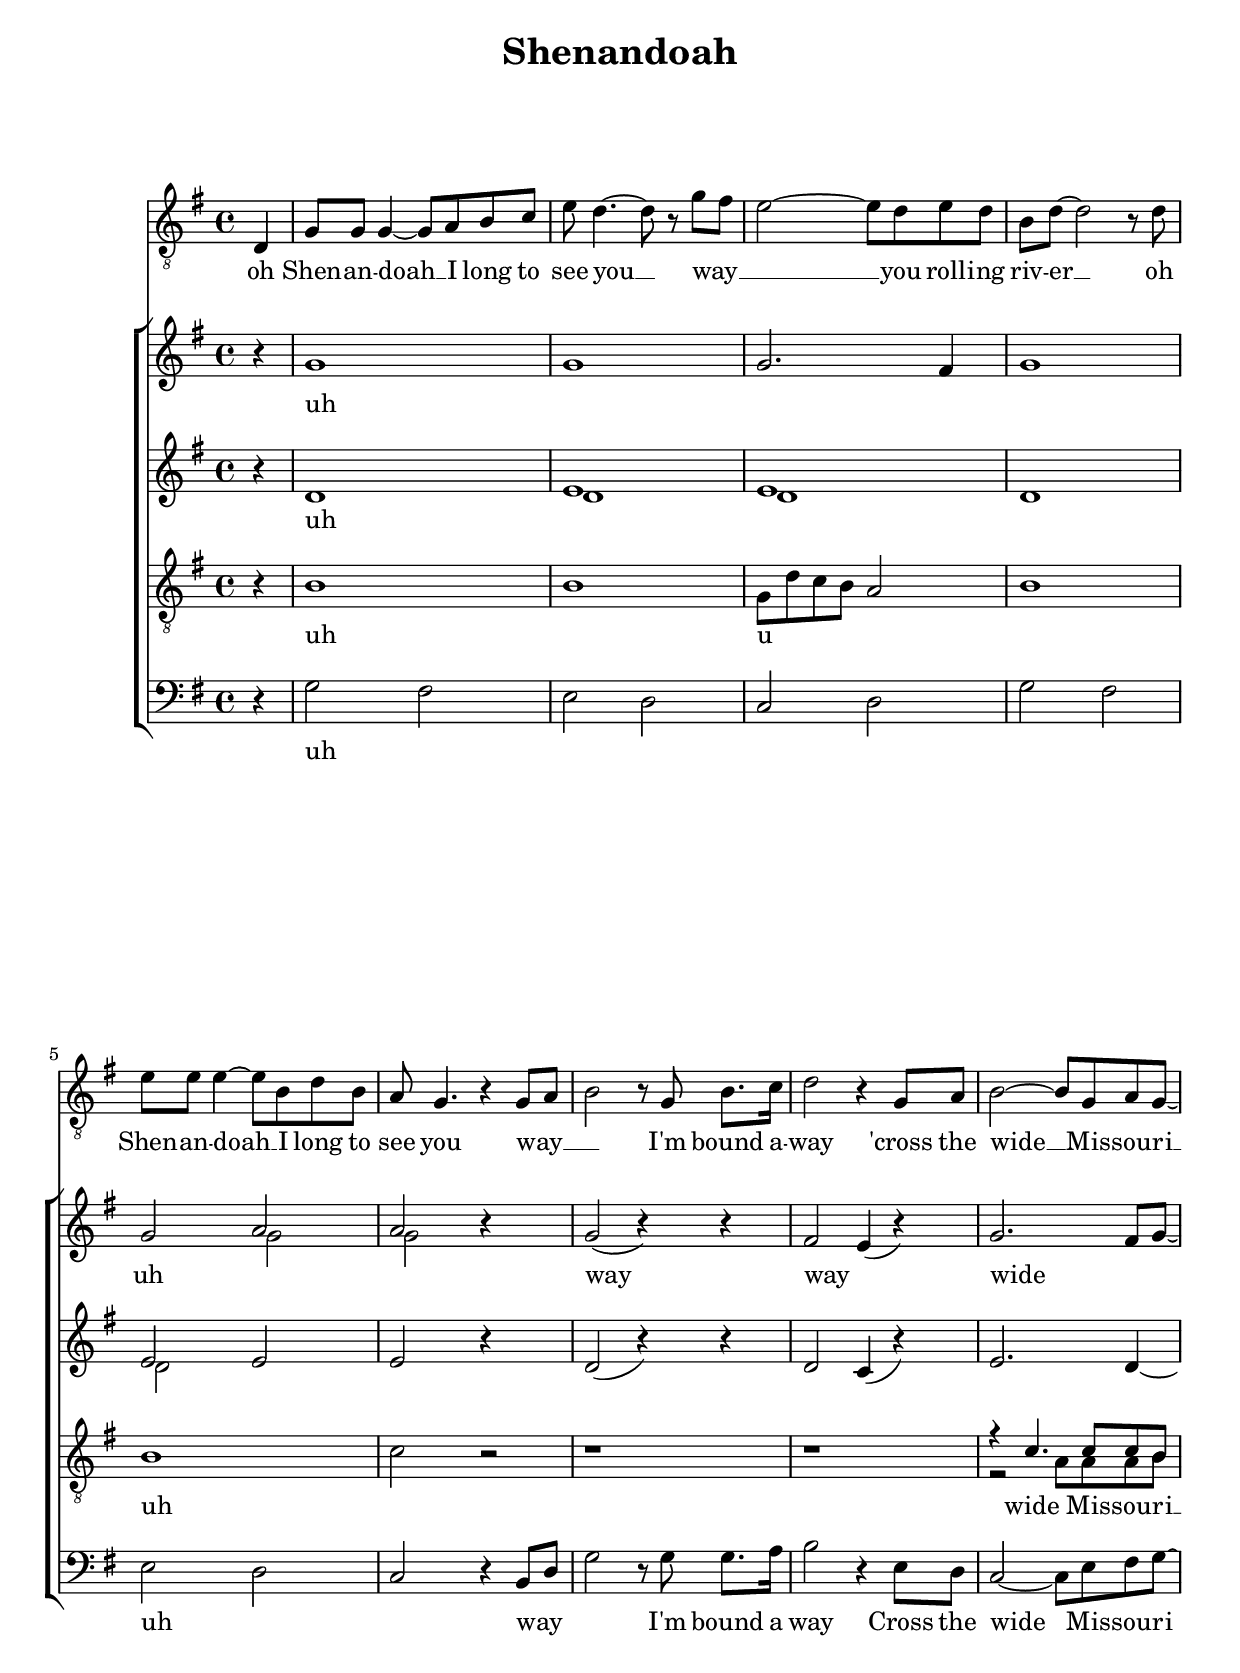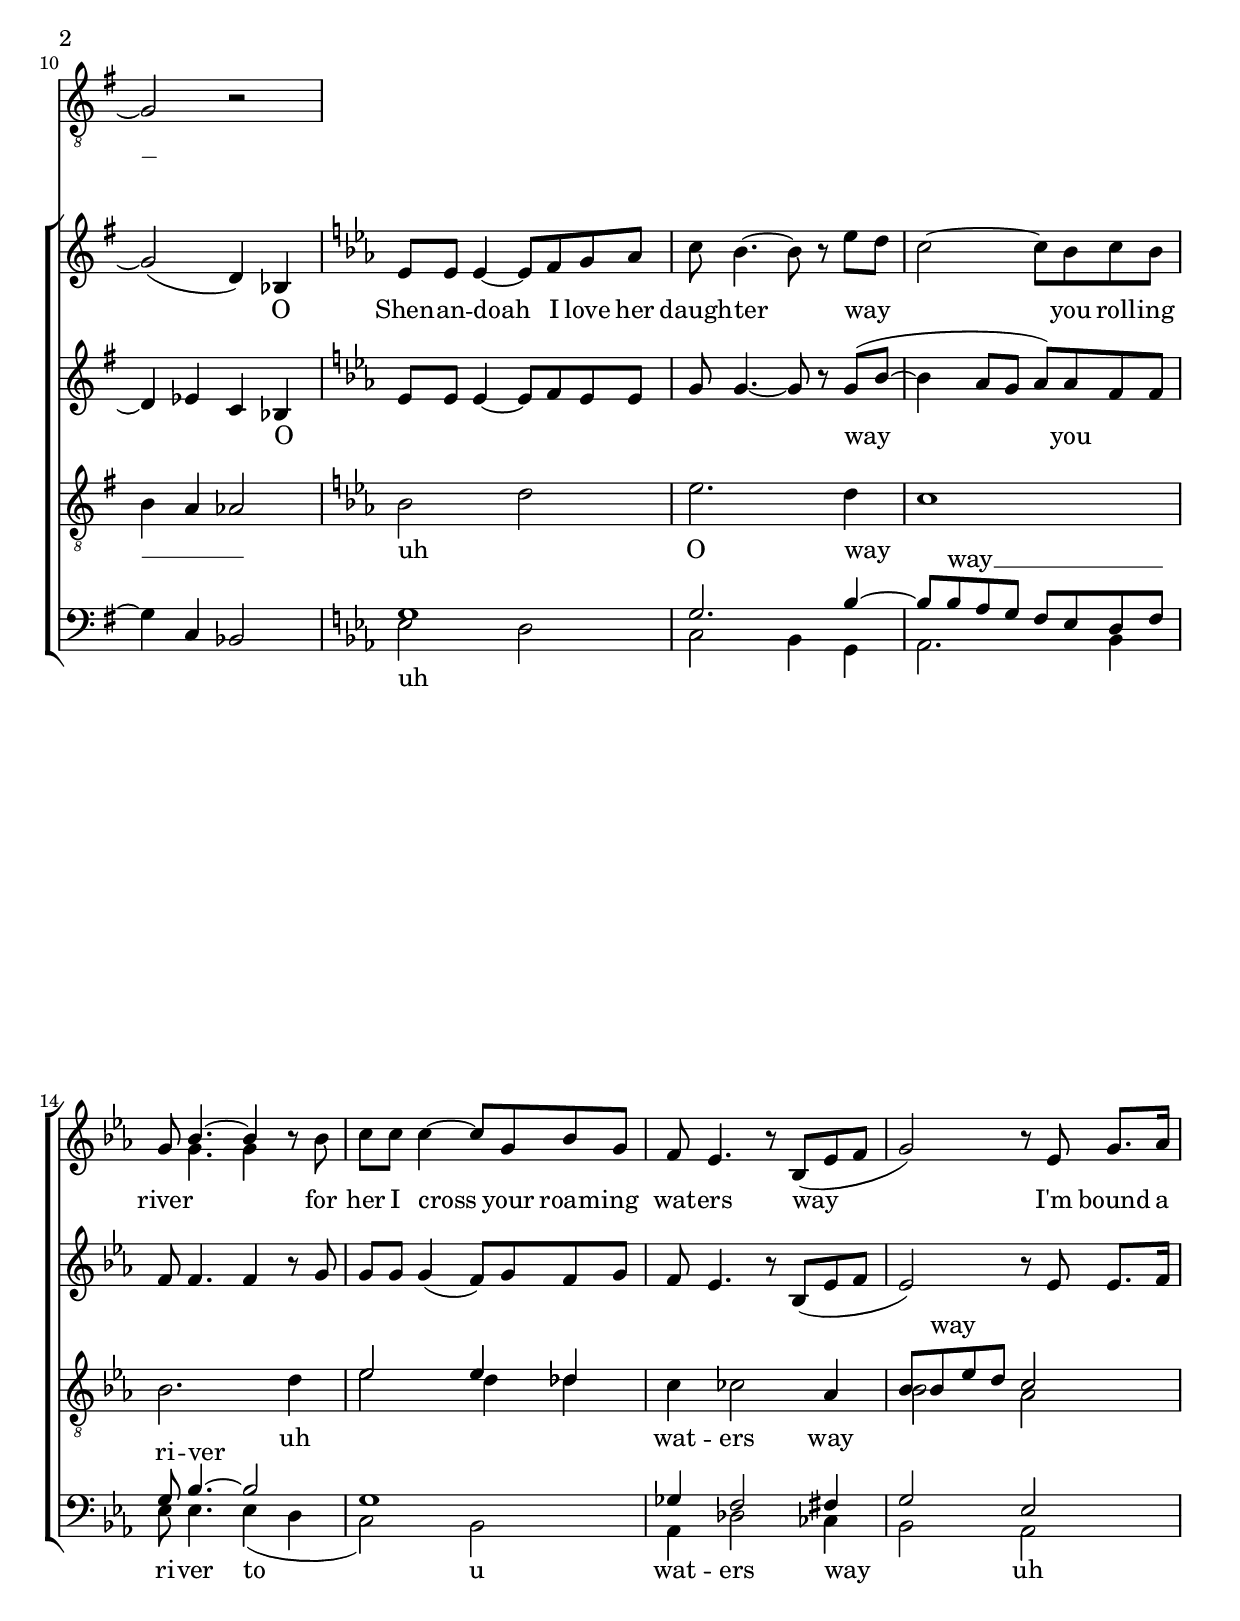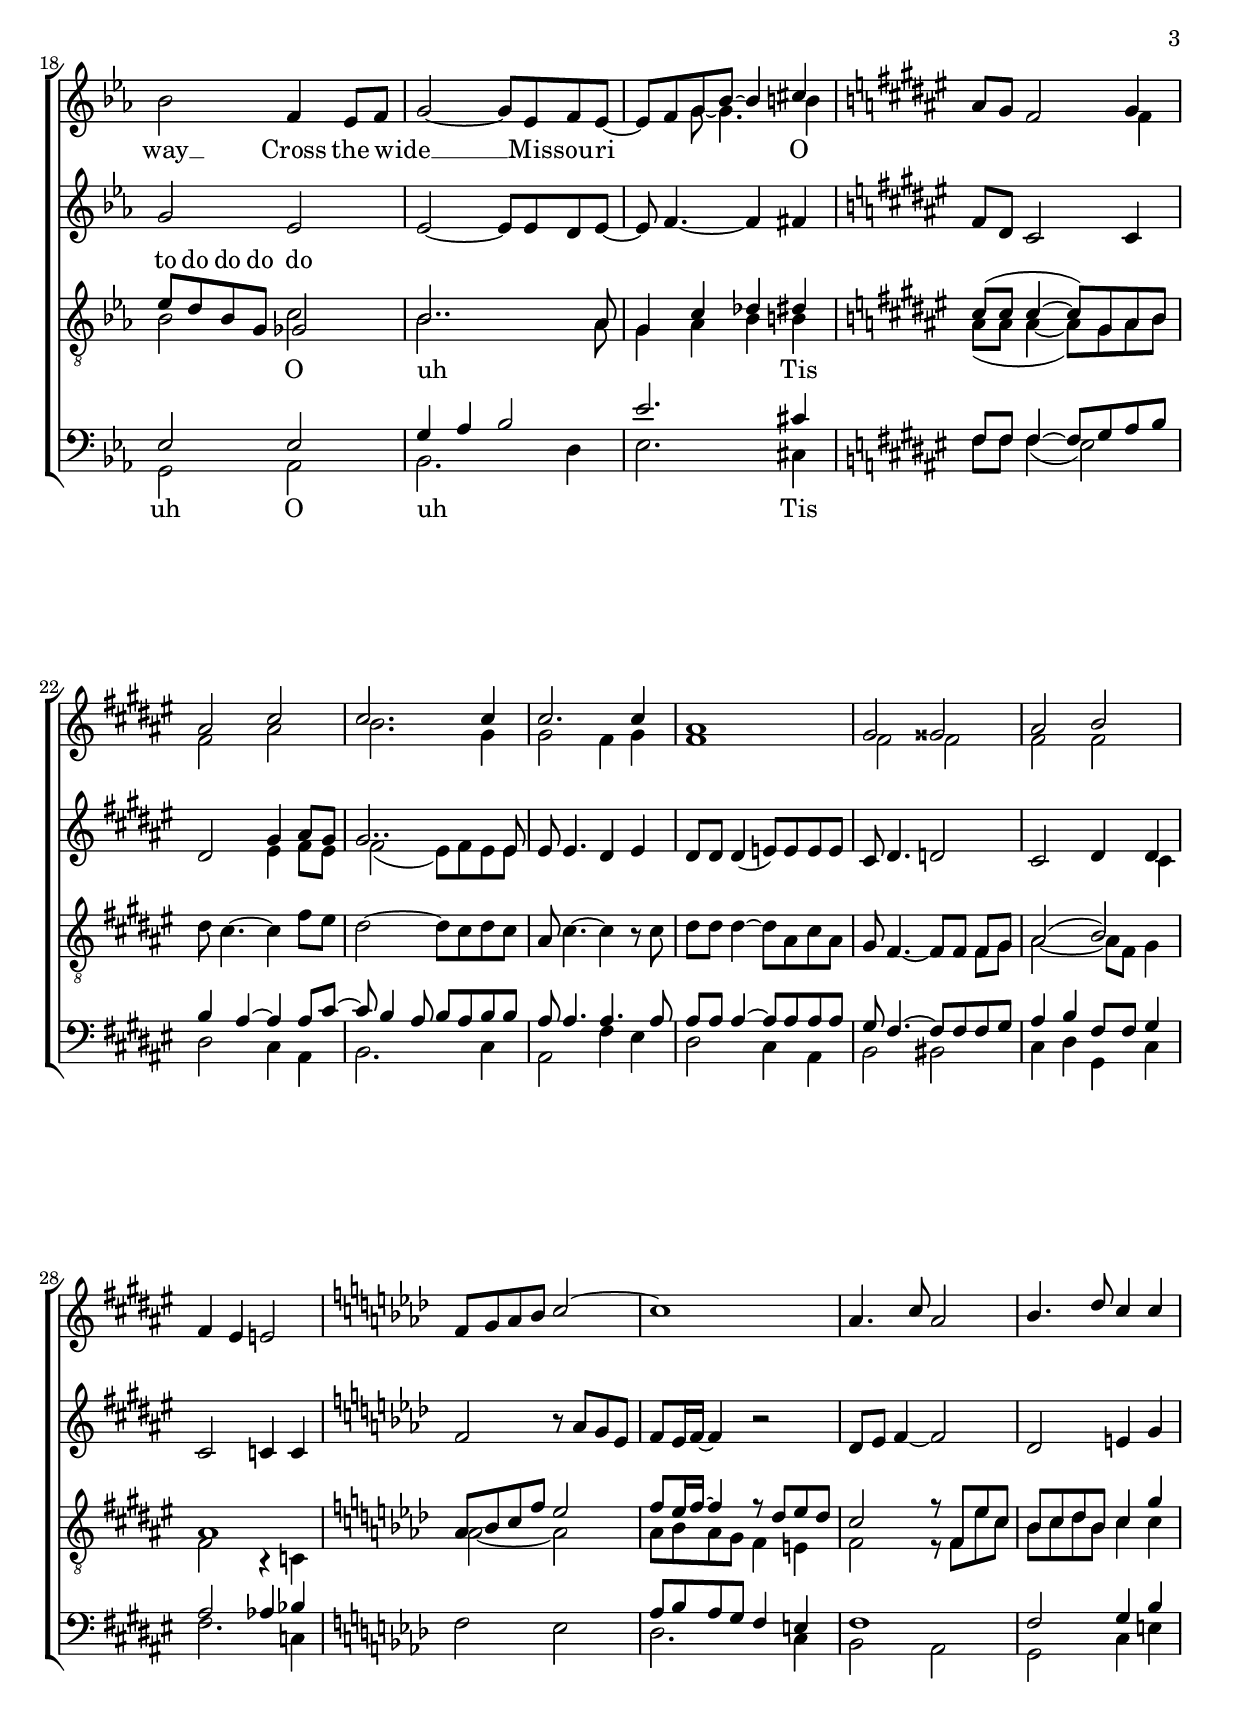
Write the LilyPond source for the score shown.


\version "2.18.2"

\header {
  title = "Shenandoah"
}

global = {
  \time 4/4
}

solo = \relative c {
  \key g \major
  \partial 4 d4 g8 g g4~ g8 a b c e d4.~ d8 r g fis e2~ e8 d e d b d~ d2 r8 d e e e4~ e8 b d b a g4. r4 g8 a b2 r8 g b8. c16 d2 r4 g,8 a b2~ b8 g a g~ g2 r2
}

solo_words = \lyricmode {
  oh Shen -- an -- doah __ I long to see you __ way __ _ _ you roll -- ing riv -- er __ oh Shen -- an -- doah __ I long to see you  way __ _ _ I'm bound a -- way 'cross the wide __ Mis -- sou -- ri __
}

soprano_notes = \relative c'' {
  \key g \major 
  \partial 4 r4 g1  g1 g2. fis4 g1 g2 << { a2 a } \\ { g2 g } >> r4*2  g2 (r4) r  fis2 e4 (r4)  g2. fis8 g ~ g2 (d4) bes
  
  \key ees \major 
  ees8 ees ees4 ~ees8 f g aes c bes4. ~bes8 r8 ees8 d c2 ~c8 bes c bes g <<{bes4. ~bes4} \\ {g4. g4}>> r8 bes c c c4 ~c8 g bes g f ees4. r8 bes8 (ees f
  g2) r8 ees g8. aes16 bes2 f4 ees8 f g2 ~g8 ees f ees ~ees8 f 
  << 
  {
    \voiceOne
    g8 bes ~bes4 cis
  } 
  \new Voice 
  {
    \voiceTwo
    g8 ~g4. b4
  } 
  >> 

  \key fis \major 
  ais8 gis fis2 << {gis4 ais2 cis cis2. cis4 cis2. cis4} \\ {fis,4 fis2 ais b2. gis4 gis2 fis4 gis } >> 
  << {ais1 gis2 gisis ais b } \\ {fis1 fis2 fis fis fis } >> fis4 eis e2

  \key aes \major
  f8 g aes bes c2 ~c1 aes4. c8 aes2 bes4. des8 c4 c
}

soprano_words = \lyricmode {
 uh _ _ _ _ uh way way _ wide _ _ O Shen -- an -- doah I love her daugh -- ter way _ _ you roll -- ing river for her I cross your roam -- ing wat -- ers way__
 I'm bound a way __ Cross the wide __ _ Mis -- sou -- ri _ _ _ O 
}

alto_notes = \relative c' {
  \key g \major 
  \partial 4 r4 d1 << {e1 e1} \\ {d1 d1} >> d1 << {e2} \\ {d2} >> e2 e2 r4*2 d2 (r4) r4 d2 c4 (r4) e2. d4 ~ d4 ees4 c4 bes4 

  \key ees \major 
  ees8 ees ees4 ~ees8 f8 ees8 ees g g4. ~g8 r8 g (bes ~bes4 aes8 g aes) aes f8 f f8 f4. f4 r8 g8 g g g4 (f8) g f g f ees4. r8 bes8 (ees f
  ees2) r8 ees ees8. f16 g2 ees ees ~ees8 ees d ees ~ees f4. ~f4 fis

  \key fis \major 
  fis8 dis cis2 cis4 dis2 << { gis4 ais8 gis gis2.. eis8} \\ { eis4 fis8 eis fis2 (eis8) fis8 eis eis} >> eis8 eis4. dis4 eis

  dis8 dis dis4 (e8) e e e cis dis4. d2 cis2 dis4 << {dis4} \\ {cis4} >> cis2 c4 c

  \key aes \major
  f2 r8 aes g ees f ees16 f ~f4 r2 des8 ees f4 ~f2 des e4 g
}
alto_words = \lyricmode {
  uh _ _ _ _ _ _ _ _ _ _  O _ _ _ _ _ _  _ _ way you
}


tenor_notes = \relative c' {
  \key g \major 
  \partial 4 r4 b1 b g8 d' c b a2 b1 b c2 r r1 r 

  <<
  {
    \voiceOne
    r4 c4. c8 c b
  } 
  \new Voice {
    \voiceTwo 
    r2 a8 a a b
  }
  >> \oneVoice

  b4 a aes2

  \key ees \major 
  bes2 d ees2. d4 c1 bes2. d4 << {ees2 ees4 des} \\ {ees2 d4 des} >> c4 ces2 aes4

  << 
    \new Voice = "tenorI"
    { 
      \voiceOne
      bes8 bes ees d c2 | ees8 d bes g ges2 | bes2.. aes8 | g4 c des dis 
    }
    \new Voice = "tenorII"
    {
      \voiceTwo
      bes2 aes | bes c | bes2.. aes8 | g4 aes bes b
    }
  >>

  \key fis \major 
  <<
    { cis8 (cis8 cis4 ~cis8) gis ais b }
    \\
    { ais8 (ais8 ais4 ~ais8) gis ais b }
  >>

  dis8 cis4. ~cis4 fis8 eis dis2 ~dis8 cis dis cis ais8 cis4. ~cis4 r8 cis8 
  % 22-26 2 tenors with baritones 
  % b4 ais4 ~ais4 ais8 cis ~cis b4 ais8 b ais b b ais ais4. ais4 r8 cis8
  
  dis8 dis dis4 ~dis8 ais cis ais gis fis4. ~fis8 fis << {fis8 gis ais2 (b) ais1 } \\ { fis8 gis ais2 ~ais8 fis gis4 fis2 r4 c }>>

  \key aes \major
  <<
    {
      aes'8 bes c f ees2 f8 ees16 f ~f4 r8 des8 ees des c2 r8 f,8 ees' c bes c des bes c4 g'
    }
    \\
    {
      aes,2 ~aes aes8 bes aes g f4 e f2 r8 f8 ees' c bes c des bes c4 c
    }
  >>

}
tenor_words = \lyricmode {
   uh _ u _ _ _ _ _ uh _ wide Mis -- sou -- ri __ _ _  _ uh _ O way _ _ uh wat -- ers way
}
tenorI_words = \lyricmode {
  \skip 8 way _ _ _ to do do do do
}
tenorII_words = \lyricmode {
  \skip 1 \skip 1 \skip 1 O uh _ _ _ _ Tis
}

bass_notes = \relative c' {
  \key g \major 
  \partial 4 r4 g2 fis e d c d g fis e d c r4 b8 d g2 r8 g g8. a16 b2 r4 e,8 d c2~c8 e fis g~g4 c,4 bes2
  
  \key ees \major << 
    \new Voice = "bari" { 
      \voiceOne
      g'1 g2. bes4 ~bes8 bes aes g f ees d f g bes4. ~bes2 g1 ges4 f2 fis4 
      g2 ees ees ees g4 aes bes2 ees2. cis4
    } 
    \new Voice = "bass"
    { 
      \voiceTwo
      ees,2 d c bes4 g aes2. bes4 ees8 ees4. ees4 (d c2) bes aes4 des2 ces4 
      bes2 aes g aes bes2. d4 ees2. cis4
    }
  >>
  \oneVoice

  \key fis \major 
  << 
    {
      \voiceOne
      fis8 fis fis4 ~fis8 gis ais b b4 ais ~ais ais8 cis ~cis b4 ais8 b ais b b ais8 ais4. ais4. ais8
      ais8 ais ais4 ~ais8 ais ais ais gis fis4. ~fis8 fis fis gis ais4 b fis8 fis gis4 ais2 aes4 bes
    }
    \new Voice
    {
      \voiceTwo
      fis8 fis fis4 (eis2) dis2 cis4 ais b2. cis4 ais2 fis'4 eis
      dis2 cis4 ais b2 bis cis4 dis gis, cis fis2. c4
    }
  >>
  \oneVoice

  \key aes \major
  f2 ees 
  <<
    {
      \voiceOne
      aes8 bes aes g f4 e f1 f2 g4 bes
    }
    \new Voice
    {
      \voiceTwo
      des,2. c4 bes2 aes g2 c4 e
    }
  >>
  \oneVoice
}

basses_words = \lyricmode {
  uh _ _ _ _ _ _ _  uh _ _ way_ _ _  I'm bound a way Cross the wide Mis -- sou -- ri _ _
}
bass_words = \lyricmode {
  uh _ _ _ _ _ _ ri -- ver to u wat -- ers way _ uh uh O uh _ _ Tis
}
bari_words = \lyricmode {
  \skip 1 \skip 1 \skip 4. way __ _ _ _ _ _ _  ri -- ver _ 
} 

\score {
<<
  \new Staff <<
    \new Voice = "solo" <<
      \clef "treble_8"
      \global
      \solo
    >>

    \lyricsto "solo" \new Lyrics \solo_words
  >>
  \new ChoirStaff <<
    \new Staff <<
      \new Voice = "soprano" <<
        \global
        \soprano_notes
      >>
      \lyricsto "soprano" \new Lyrics \soprano_words
    >>
    \new Staff <<
      \new Voice = "alto" <<
        \global
        \alto_notes
      >>
      \lyricsto "alto" \new Lyrics \alto_words
    >>
    \new Staff = "tenorStaff" <<
      \new Voice = "tenor" <<
        \clef "treble_8"
        \global
        \tenor_notes
      >>
      \lyricsto "tenor" \new Lyrics \tenor_words

      \new Lyrics \with { alignAboveContext = #"tenorStaff" }
        \lyricsto "tenorI" \tenorI_words

      \new Lyrics 
        \lyricsto "tenorII" \tenorII_words  
    >>
    \new Staff = "bassStaff" <<
      \new Voice = "basses" <<
        \clef bass
        \global
        \bass_notes
      >>
      \lyricsto "basses" \new Lyrics \basses_words

      \new Lyrics \with { alignAboveContext = #"bassStaff" }
        \lyricsto "bari" \bari_words

      \new Lyrics 
        \lyricsto "bass" \bass_words  
    >>
  >>
>>
}